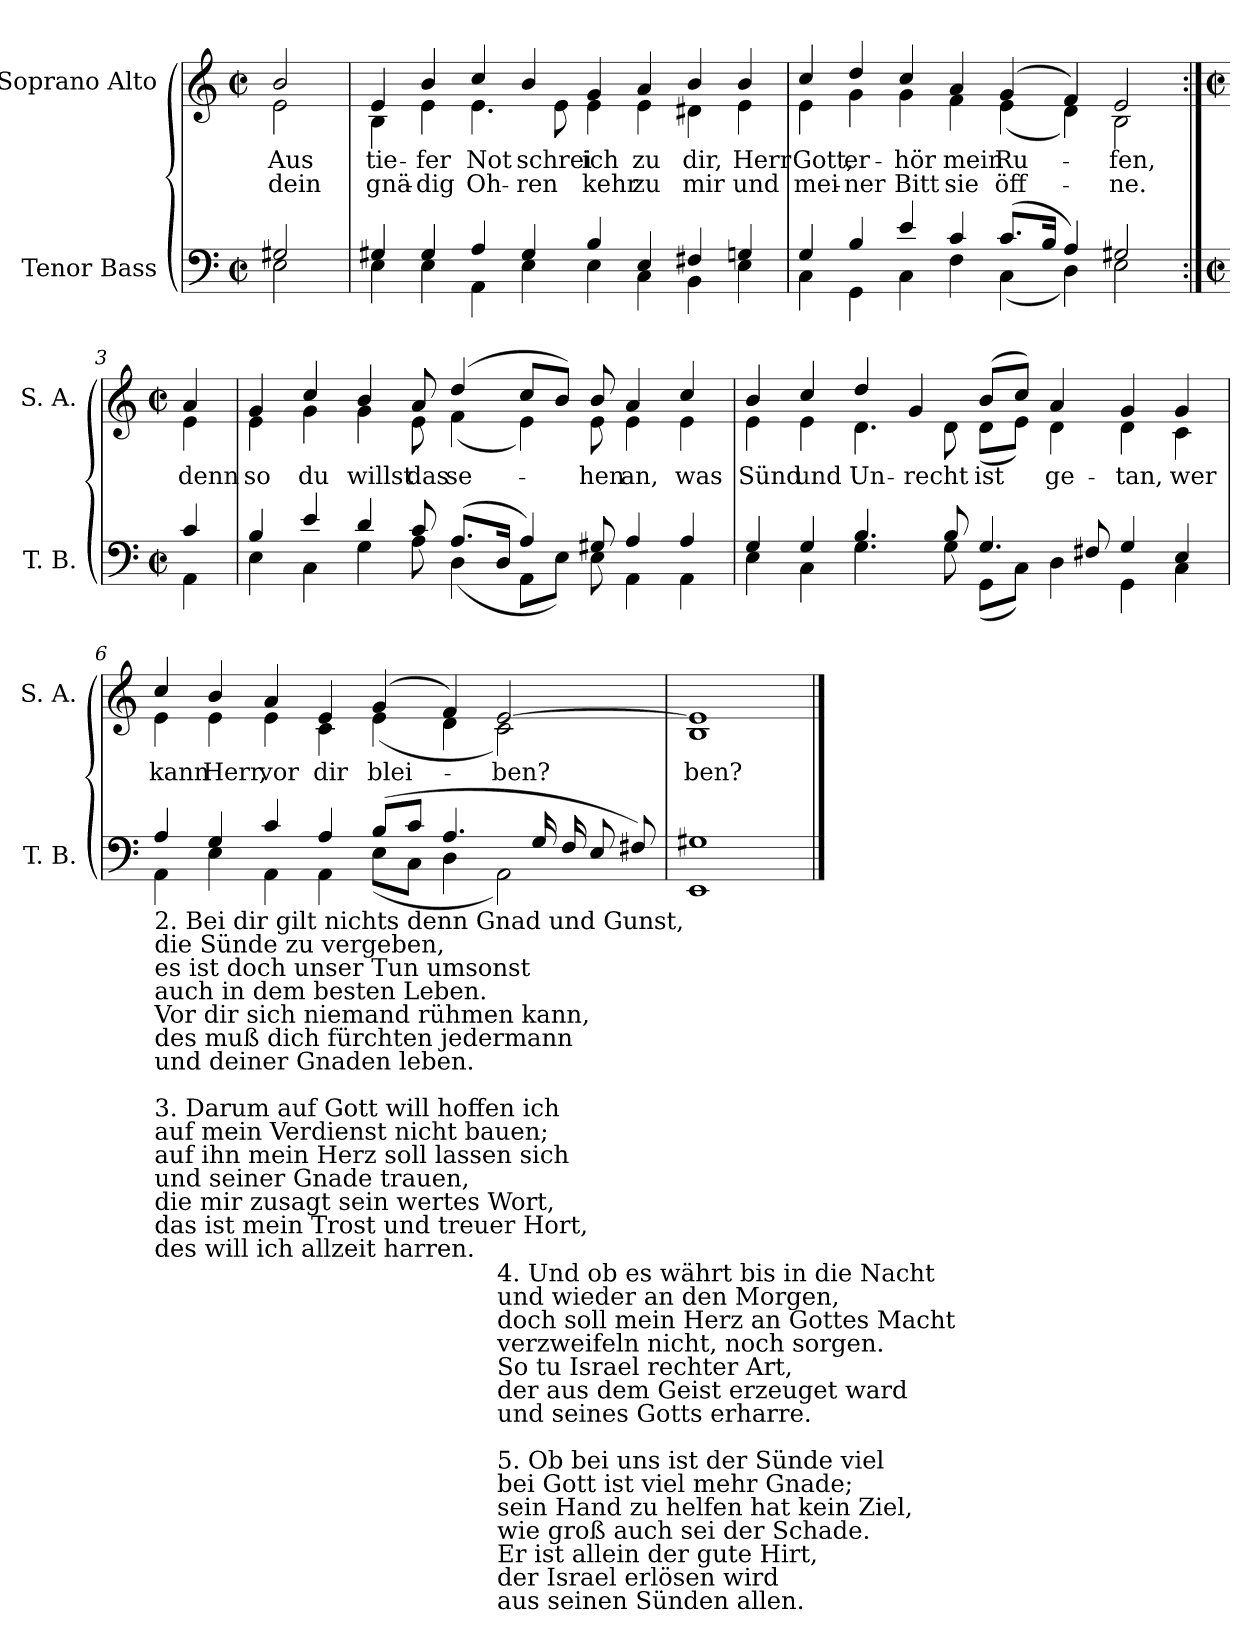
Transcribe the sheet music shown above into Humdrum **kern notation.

**kern	**kern	**text	**text
*part2	*part1	*part1	*part1
*staff2	*staff1	*staff1	*staff1
*I"Tenor Bass	*I"Soprano Alto	*	*
*I'T. B.	*I'S. A.	*	*
*clefF4	*clefG2	*	*
*k[]	*k[]	*	*
*C:	*C:	*	*
*M4/2	*M4/2	*	*
*met(c|)	*met(c|)	*	*
=	=	=	=
*^	*	*	*
!	!	!LO:TX:a:cj:t=Cornelius Becker\n(1561-1604)	!	!
!	!	!LO:TX:a:cj:t=Psalm 130, version 1 SWV 235	!	!
!	!	!LO:TX:a:cj:t=Heinrich Schütz\n(1585-1672)	!	!
!	!	!	!LO:LY:b	!LO:LY:b
*	*	*^	*	*
2G#X/	2E\	2b/	2e\	Aus	dein
=1	=1	=1	=1	=1	=1
!	!	!	!	!LO:LY:b	!LO:LY:b
4G#X/	4E\	4e/	4B\	tie-	-gnä-
!	!	!	!	!LO:LY:b	!LO:LY:b
4G#/	4E\	4b/	4e\	-fer	dig
!	!	!	!	!LO:LY:b	!LO:LY:b
4A/	4AA\	4cc/	4.e\	Not	Oh-
!	!	!	!	!LO:LY:b	!LO:LY:b
4G#/	4E\	4b/	.	-schrei	ren
.	.	.	8e\	.	.
!	!	!	!	!LO:LY:b	!LO:LY:b
4B/	4E\	4g/	4e\	ich	kehr
!	!	!	!	!LO:LY:b	!LO:LY:b
4E/	4C\	4a/	4e\	zu	zu
!	!	!	!	!LO:LY:b	!LO:LY:b
4F#X/	4BB\	4b/	4d#X\	dir,	mir
!	!	!	!	!LO:LY:b	!LO:LY:b
4Gn/	4E\	4b/	4e\	Herr	und
=2	=2	=2	=2	=2	=2
!	!	!	!	!LO:LY:b	!LO:LY:b
4G/	4C\	4cc/	4e\	Gott,	mei-
!	!	!	!	!LO:LY:b	!LO:LY:b
4B/	4GG\	4dd/	4g\	-er-	-ner
!	!	!	!	!LO:LY:b	!LO:LY:b
4e/	4C\	4cc/	4g\	hör	Bitt
!	!	!	!	!LO:LY:b	!LO:LY:b
4c/	4F\	4a/	4f\	mein	sie
!	!	!	!	!LO:LY:b	!LO:LY:b
(>8.c/L	(<4C\	(>4g/	(<4e\	Ru-	öff-
16B/J	.	.	.	.	.
4A/)	4D\)	4f/)	4d\)	.	.
!	!	!	!	!LO:LY:b	!LO:LY:b
2G#X/	2E\	2e/	2B\	fen,	ne.
!!LO:LB:g=z	!!
=3:|!	=3:|!	=3:|!	=3:|!	=3:|!	=3:|!
*M4/2	*	*M4/2	*	*	*
*met(c|)	*	*met(c|)	*	*	*
!	!	!	!	!LO:LY:b	!
4c/	4AA\	4a/	4e\	denn	.
=4	=4	=4	=4	=4	=4
!	!	!	!	!LO:LY:b	!
4B/	4E\	4g/	4e\	so	.
!	!	!	!	!LO:LY:b	!
4e/	4C\	4cc/	4g\	du	.
!	!	!	!	!LO:LY:b	!
4d/	4G\	4b/	4g\	willst	.
!	!	!	!	!LO:LY:b	!
8c/	8A\	8a/	8e\	das	.
!	!	!	!	!LO:LY:b	!
(>8.A/L	(<4D\	(>4dd/	(<4f\	se-	.
16D/J	.	.	.	.	.
4A/)	8AA\L	8cc/L	4e\)	.	.
.	8E\J)	8b/J)	.	.	.
!	!	!	!	!LO:LY:b	!
8G#X/	8E\	8b/	8e\	hen	.
!	!	!	!	!LO:LY:b	!
4A/	4AA\	4a/	4e\	an,	.
!	!	!	!	!LO:LY:b	!
4A/	4AA\	4cc/	4e\	was	.
=5	=5	=5	=5	=5	=5
!	!	!	!	!LO:LY:b	!
4G/	4E\	4b/	4e\	Sünd	.
!	!	!	!	!LO:LY:b	!
4G/	4C\	4cc/	4e\	und	.
!	!	!	!	!LO:LY:b	!
4.B/	4.G\	4dd/	4.d\	Un-	.
!	!	!	!	!LO:LY:b	!
.	.	4g/	.	-recht	.
8B/	8G\	.	8d\	.	.
!	!	!	!	!LO:LY:b	!
4.G/	(<8GG\L	(>8b/L	(<8d\L	ist	.
.	8C\J)	8cc/J)	8e\J)	.	.
!	!	!	!	!LO:LY:b	!
.	4D\	4a/	4d\	ge-	.
8F#X/	.	.	.	.	.
!	!	!	!	!LO:LY:b	!
4G/	4GG\	4g/	4d\	-tan,	.
!	!	!	!	!LO:LY:b	!
4E/	4C\	4g/	4c\	wer	.
!!LO:LB:g=z	!!
=6	=6	=6	=6	=6	=6
!LO:TX:b:t=2. Bei dir gilt nichts denn Gnad und Gunst, \ndie Sünde zu vergeben, \nes ist doch unser Tun umsonst \nauch in dem besten Leben. \nVor dir sich niemand rühmen kann, \ndes muß dich fürchten jedermann \nund deiner Gnaden leben.\n\n3. Darum auf Gott will hoffen ich \nauf mein Verdienst nicht bauen; \nauf ihn mein Herz soll lassen sich \nund seiner Gnade trauen, \ndie mir zusagt sein wertes Wort, \ndas ist mein Trost und treuer Hort, \ndes will ich allzeit harren.	!	!	!	!	!
!	!	!	!	!LO:LY:b	!
4A/	4AA\	4cc/	4e\	kann	.
!	!	!	!	!LO:LY:b	!
4G/	4E\	4b/	4e\	Herr,	.
!	!	!	!	!LO:LY:b	!
4c/	4AA\	4a/	4e\	vor	.
!	!	!	!	!LO:LY:b	!
4A/	4AA\	4e/	4c\	dir	.
!	!	!	!	!LO:LY:a	!
!	!	!	!	!LO:LY:b	!
(>8B/L	(<8E\L	(>4g/	(<4e\	blei-	.
8c/J	8C\J	.	.	.	.
4.A/	4D\	4f/)	4d\	.	.
!	!LO:TX:b:t=4. Und ob es währt bis in die Nacht \nund wieder an den Morgen,\ndoch soll mein Herz an Gottes Macht\nverzweifeln nicht, noch sorgen.\nSo tu Israel rechter Art, \nder aus dem Geist erzeuget ward \nund seines Gotts erharre.\n\n5. Ob bei uns ist der Sünde viel\nbei Gott ist viel mehr Gnade;\nsein Hand zu helfen hat kein Ziel,\nwie groß auch sei der Schade. \nEr ist allein der gute Hirt,\nder Israel erlösen wird \naus seinen Sünden allen.	!	!	!	!
!	!	!	!	!LO:LY:a	!
.	2AA\)	[2e/	2c\)	ben?	.
16G/LL	.	.	.	.	.
16F/	.	.	.	.	.
8E/	.	.	.	.	.
8F#X/J)	.	.	.	.	.
=7	=7	=7	=7	=7	=7
!	!	!	!	!LO:LY:b	!
1G#X/	1EE\	1e/]	1B\	ben?	.
*v	*v	*	*	*	*
*	*v	*v	*	*
==	==	==	==
*-	*-	*-	*-
